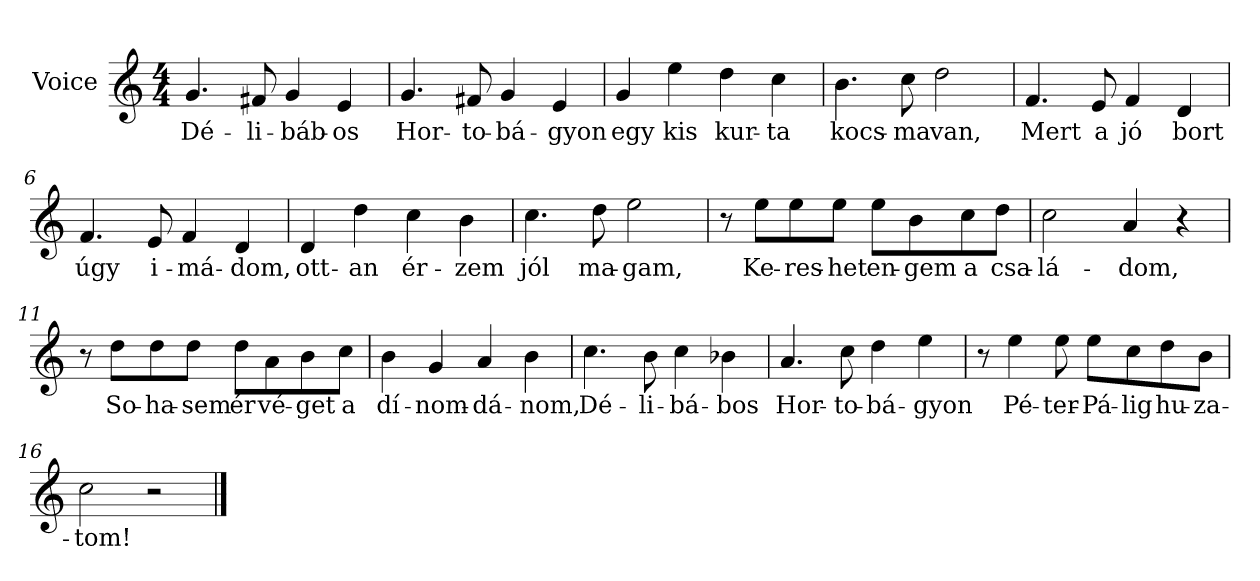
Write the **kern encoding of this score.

**kern	**text
*part1	*part1
*staff1	*staff1
*I"Voice	*
*clefG2	*
*k[]	*
*C:	*
*M4/4	*
=1	=1
4.g/	Dé-
8f#X/	-li-
4g/	-báb-
4e/	-os
=2	=2
4.g/	Hor-
8f#X/	-to-
4g/	-bá-
4e/	-gyon
=3	=3
4g/	egy
4ee\	kis
4dd\	kur-
4cc\	-ta
=4	=4
4.b\	kocs-
8cc\	-ma
2dd\	van,
=5	=5
4.f/	Mert
8e/	a
4f/	jó
4d/	bort
!!LO:LB:g=z
=6	=6
4.f/	úgy
8e/	i-
4f/	-má-
4d/	-dom,
=7	=7
4d/	ott-
4dd\	-an
4cc\	ér-
4b\	-zem
=8	=8
4.cc\	jól
8dd\	ma-
2ee\	-gam,
=9	=9
8r	.
8ee\L	Ke-
8ee\	-res-
8ee\J	-het
8ee\L	en-
8b\	-gem
8cc\	a
8dd\J	csa-
=10	=10
2cc\	-lá-
4a/	-dom,
4r	.
!!LO:LB:g=z
=11	=11
8r	.
8dd\L	So-
8dd\	-ha-
8dd\J	-sem
8dd\L	ér
8a\	vé-
8b\	-get
8cc\J	a
=12	=12
4b\	dí-
4g/	-nom-
4a/	-dá-
4b\	-nom,
=13	=13
4.cc\	Dé-
8b\	-li-
4cc\	-bá-
4b-X\	-bos
=14	=14
4.a/	Hor-
8cc\	-to-
4dd\	-bá-
4ee\	-gyon
!!LO:LB:g=z
=15	=15
8r	.
4ee\	Pé-
8ee\	-ter-
8ee\L	-Pá-
8cc\	-lig
8dd\	hu-
8b\J	-za-
=16	=16
2cc\	-tom!
2r	.
==	==
*-	*-
